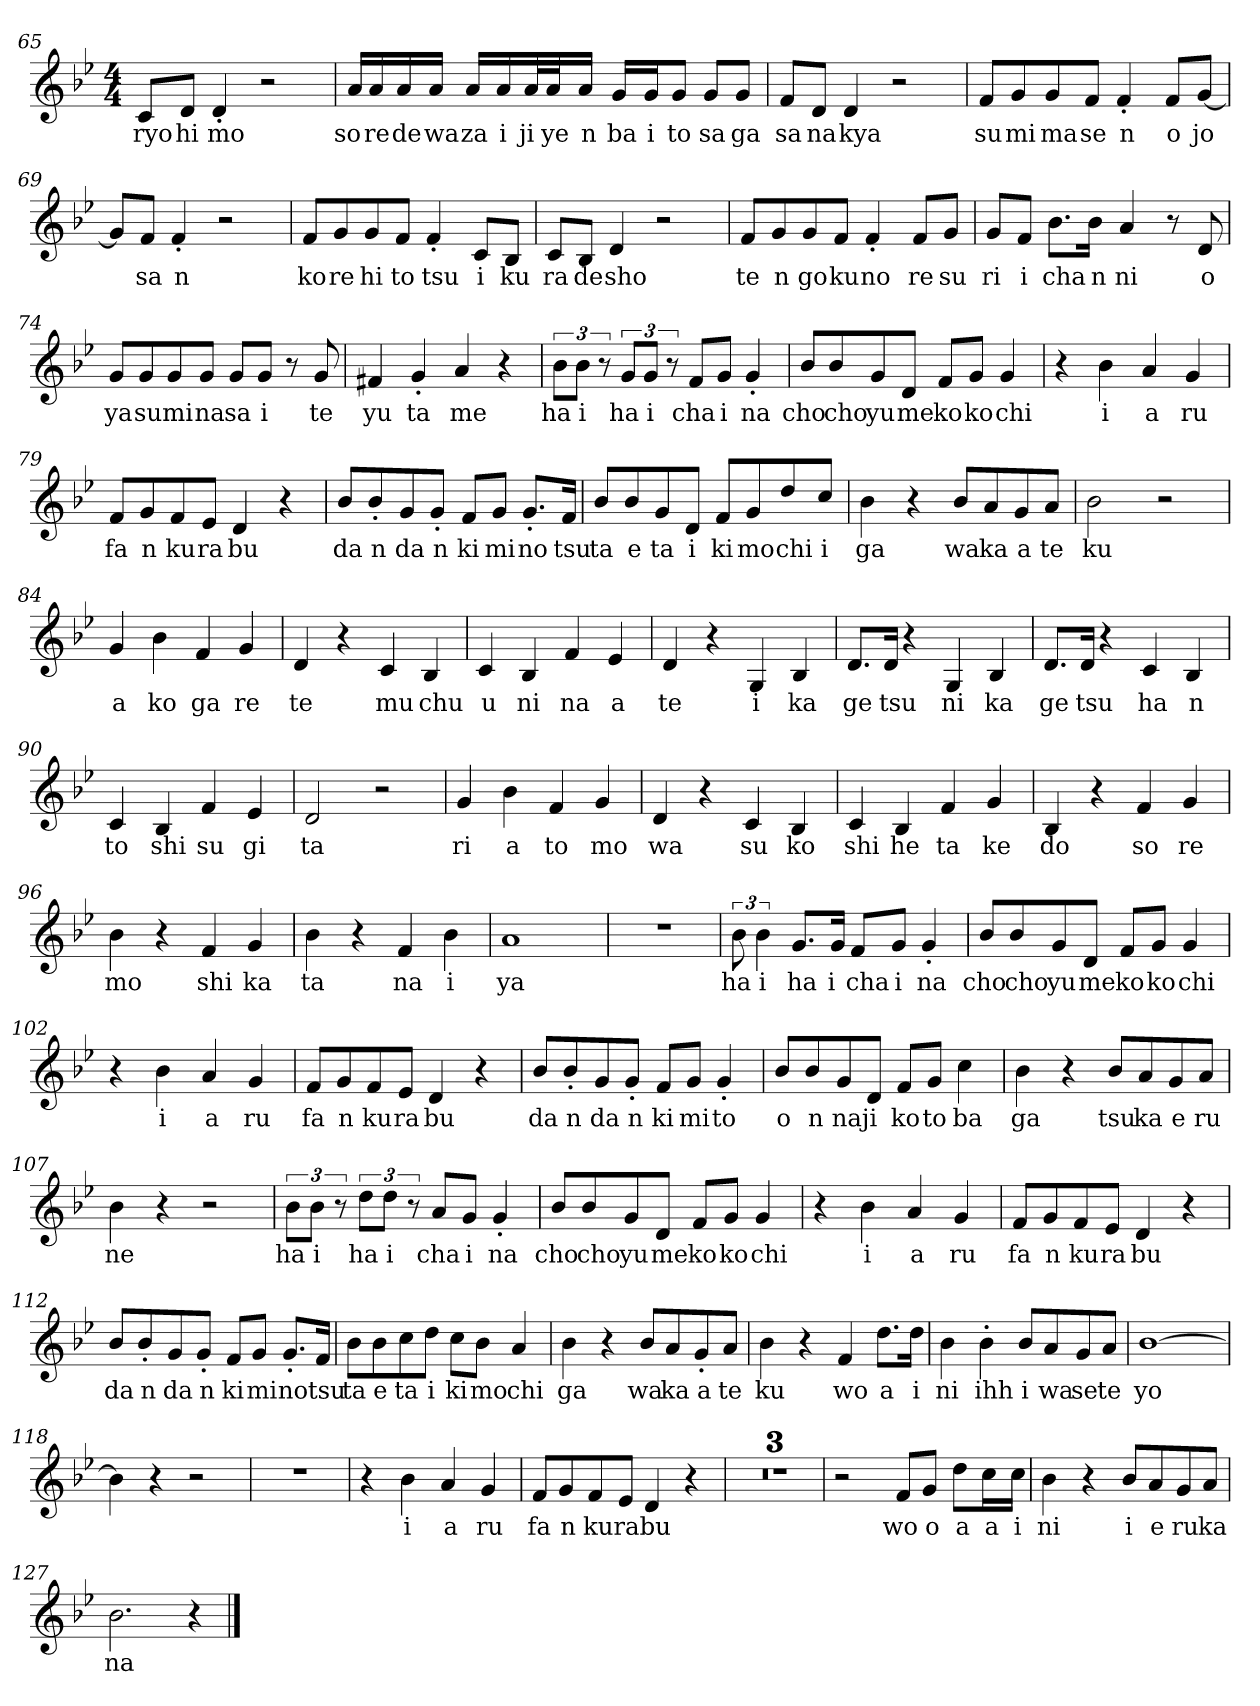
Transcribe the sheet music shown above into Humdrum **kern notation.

**kern	**text
*part1	*part1
*staff1	*staff1
*clefG2	*
*k[b-e-]	*
*M4/4	*
=65	=65
8cL	ryo
8dJ	hi
4d'	mo
2r	.
=66	=66
16aLL	so
16a	re
16a	de
16aJJ	wa
16aLL	za
16a	i
32aL	ji
32aJ	ye
16aJJ	n
16gLL	ba
16gJ	i
8gJ	to
8gL	sa
8gJ	ga
=67	=67
8fL	sa
8dJ	na
4d	kya
2r	.
=68	=68
8fL	su
8g	mi
8g	ma
8fJ	se
4f'	n
8fL	o
[8gJ	jo
=69	=69
8gL]	.
8fJ	sa
4f'	n
2r	.
=70	=70
8fL	ko
8g	re
8g	hi
8fJ	to
4f'	tsu
8cL	i
8B-J	ku
=71	=71
8cL	ra
8B-J	de
4d	sho
2r	.
=72	=72
8fL	te
8g	n
8g	go
8fJ	ku
4f'	no
8fL	re
8gJ	su
=73	=73
8gL	ri
8fJ	i
8.b-L	cha
16b-Jk	n
4a	ni
8r	.
8d	o
=74	=74
8gL	ya
8g	su
8g	mi
8gJ	na
8gL	sa
8gJ	i
8r	.
8g	te
=75	=75
4f#X	yu
4g'	ta
4a	me
4r	.
=76	=76
12b-L	ha
12b-J	i
12r	.
12gL	ha
12gJ	i
12r	.
8fL	cha
8gJ	i
4g'	na
=77	=77
8b-L	cho
8b-	cho
8g	yu
8dJ	me
8fL	ko
8gJ	ko
4g	chi
=78	=78
4r	.
4b-	i
4a	a
4g	ru
=79	=79
8fL	fa
8g	n
8f	ku
8e-J	ra
4d	bu
4r	.
=80	=80
8b-L	da
8b-'	n
8g	da
8g'J	n
8fL	ki
8gJ	mi
8.g'L	no
16fJk	tsu
=81	=81
8b-L	ta
8b-	e
8g	ta
8dJ	i
8fL	ki
8g	mo
8dd	chi
8ccJ	i
=82	=82
4b-	ga
4r	.
8b-L	wa
8a	ka
8g	a
8aJ	te
=83	=83
2b-	ku
2r	.
=84	=84
4g	a
4b-	ko
4f	ga
4g	re
=85	=85
4d	te
4r	.
4c	mu
4B-	chu
=86	=86
4c	u
4B-	ni
4f	na
4e-	a
=87	=87
4d	te
4r	.
4G	i
4B-	ka
=88	=88
8.dL	ge
16dJk	tsu
4r	.
4G	ni
4B-	ka
=89	=89
8.dL	ge
16dJk	tsu
4r	.
4c	ha
4B-	n
=90	=90
4c	to
4B-	shi
4f	su
4e-	gi
=91	=91
2d	ta
2r	.
=92	=92
4g	ri
4b-	a
4f	to
4g	mo
=93	=93
4d	wa
4r	.
4c	su
4B-	ko
=94	=94
4c	shi
4B-	he
4f	ta
4g	ke
=95	=95
4B-	do
4r	.
4f	so
4g	re
=96	=96
4b-	mo
4r	.
4f	shi
4g	ka
=97	=97
4b-	ta
4r	.
4f	na
4b-	i
=98	=98
1a	ya
=99	=99
1r	.
=100	=100
12b-	ha
6b-	i
8.gL	ha
16gJk	i
8fL	cha
8gJ	i
4g'	na
=101	=101
8b-L	cho
8b-	cho
8g	yu
8dJ	me
8fL	ko
8gJ	ko
4g	chi
=102	=102
4r	.
4b-	i
4a	a
4g	ru
=103	=103
8fL	fa
8g	n
8f	ku
8e-J	ra
4d	bu
4r	.
=104	=104
8b-L	da
8b-'	n
8g	da
8g'J	n
8fL	ki
8gJ	mi
4g'	to
=105	=105
8b-L	o
8b-	n
8g	na
8dJ	ji
8fL	ko
8gJ	to
4cc	ba
=106	=106
4b-	ga
4r	.
8b-L	tsu
8a	ka
8g	e
8aJ	ru
=107	=107
4b-	ne
4r	.
2r	.
=108	=108
12b-L	ha
12b-J	i
12r	.
12ddL	ha
12ddJ	i
12r	.
8aL	cha
8gJ	i
4g'	na
=109	=109
8b-L	cho
8b-	cho
8g	yu
8dJ	me
8fL	ko
8gJ	ko
4g	chi
=110	=110
4r	.
4b-	i
4a	a
4g	ru
=111	=111
8fL	fa
8g	n
8f	ku
8e-J	ra
4d	bu
4r	.
=112	=112
8b-L	da
8b-'	n
8g	da
8g'J	n
8fL	ki
8gJ	mi
8.g'L	no
16fJk	tsu
=113	=113
8b-L	ta
8b-	e
8cc	ta
8ddJ	i
8ccL	ki
8b-J	mo
4a	chi
=114	=114
4b-	ga
4r	.
8b-L	wa
8a	ka
8g'	a
8aJ	te
=115	=115
4b-	ku
4r	.
4f	wo
8.ddL	a
16ddJk	i
=116	=116
4b-	ni
4b-'	ihh
8b-L	i
8a	wa
8g	se
8aJ	te
=117	=117
[1b-	yo
=118	=118
4b-]	.
4r	.
2r	.
=119	=119
1r	.
=120	=120
4r	.
4b-	i
4a	a
4g	ru
=121	=121
8fL	fa
8g	n
8f	ku
8e-J	ra
4d	bu
4r	.
=122	=122
1r	.
=123	=123
1r	.
=124	=124
1r	.
=125	=125
2r	.
8fL	wo
8gJ	o
8ddL	a
16ccL	a
16ccJJ	i
=126	=126
4b-	ni
4r	.
8b-L	i
8a	e
8g	ru
8aJ	ka
=127	=127
2.b-	na
4r	.
==	==
*-	*-
